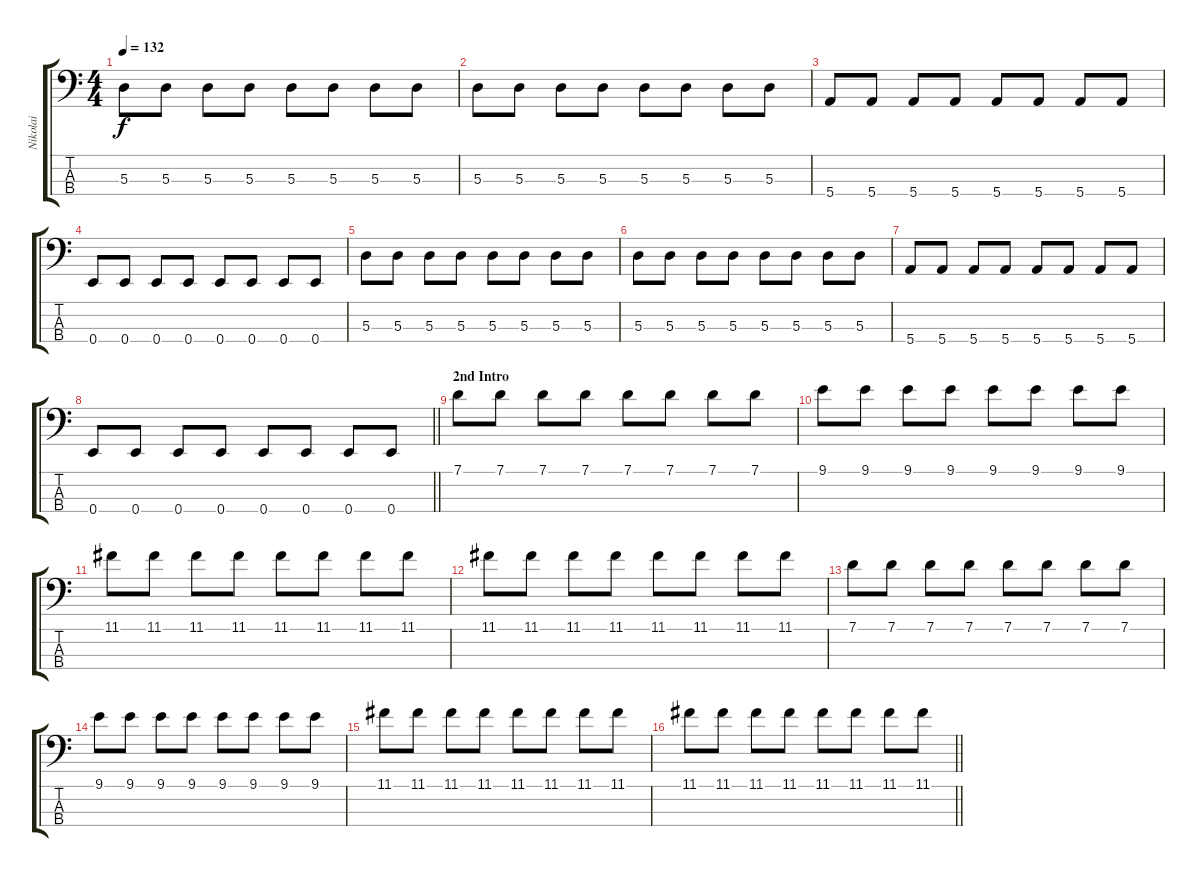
\track ("Nikolai" "Nikolai") {instrument electricbasspick}
\staff {score tabs}
\tuning (G2 D2 A1 E1) {hide}
\ts (4 4)
\tempo 132
\clef f4
\ks c
5.3.8{dy f} 5.3.8 5.3.8 5.3.8 5.3.8 5.3.8 5.3.8 5.3.8 |
5.3.8 5.3.8 5.3.8 5.3.8 5.3.8 5.3.8 5.3.8 5.3.8 |
5.4.8 5.4.8 5.4.8 5.4.8 5.4.8 5.4.8 5.4.8 5.4.8 |
0.4.8 0.4.8 0.4.8 0.4.8 0.4.8 0.4.8 0.4.8 0.4.8 |
5.3.8 5.3.8 5.3.8 5.3.8 5.3.8 5.3.8 5.3.8 5.3.8 |
5.3.8 5.3.8 5.3.8 5.3.8 5.3.8 5.3.8 5.3.8 5.3.8 |
5.4.8 5.4.8 5.4.8 5.4.8 5.4.8 5.4.8 5.4.8 5.4.8 |
\barLineRight lightlight
0.4.8 0.4.8 0.4.8 0.4.8 0.4.8 0.4.8 0.4.8 0.4.8 |
\section ("" "2nd Intro")
7.1.8 7.1.8 7.1.8 7.1.8 7.1.8 7.1.8 7.1.8 7.1.8 |
9.1.8 9.1.8 9.1.8 9.1.8 9.1.8 9.1.8 9.1.8 9.1.8 |
11.1.8 11.1.8 11.1.8 11.1.8 11.1.8 11.1.8 11.1.8 11.1.8 |
11.1.8 11.1.8 11.1.8 11.1.8 11.1.8 11.1.8 11.1.8 11.1.8 |
7.1.8 7.1.8 7.1.8 7.1.8 7.1.8 7.1.8 7.1.8 7.1.8 |
9.1.8 9.1.8 9.1.8 9.1.8 9.1.8 9.1.8 9.1.8 9.1.8 |
11.1.8 11.1.8 11.1.8 11.1.8 11.1.8 11.1.8 11.1.8 11.1.8 |
\barLineRight lightlight
11.1.8 11.1.8 11.1.8 11.1.8 11.1.8 11.1.8 11.1.8 11.1.8
